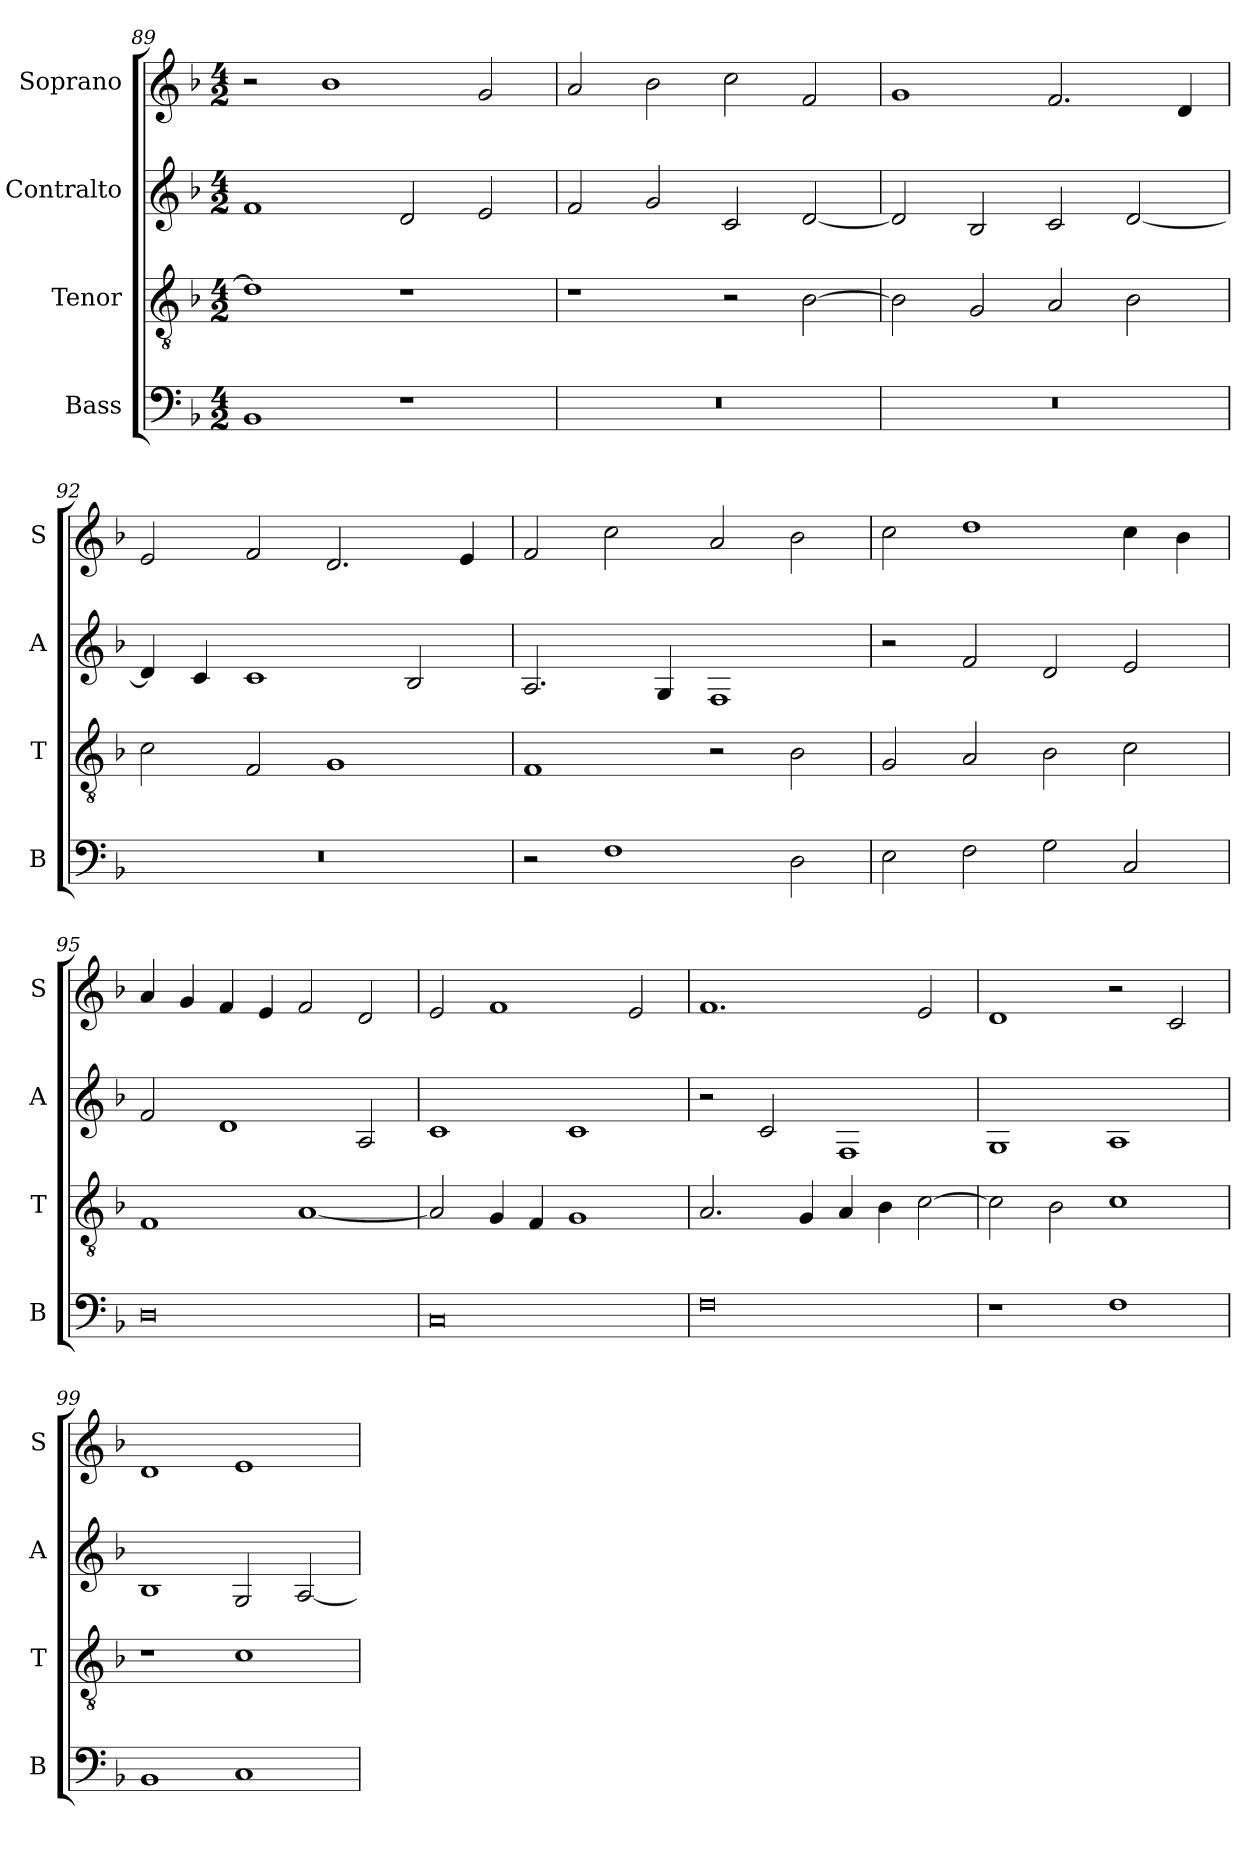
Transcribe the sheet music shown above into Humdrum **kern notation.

**kern	**kern	**kern	**kern
*part4	*part3	*part2	*part1
*staff4	*staff3	*staff2	*staff1
*I"Bass	*I"Tenor	*I"Contralto	*I"Soprano
*I'B	*I'T	*I'A	*I'S
*clefF4	*clefGv2	*clefG2	*clefG2
*k[b-]	*k[b-]	*k[b-]	*k[b-]
*F:ion	*F:ion	*F:ion	*F:ion
*M4/2	*M4/2	*M4/2	*M4/2
=89	=89	=89	=89
1BB-	1d]	1f	2r
.	.	.	1b-
1r	1r	2d	.
.	.	2e	2g
=90	=90	=90	=90
0r	1r	2f	2a
.	.	2g	2b-
.	2r	2c	2cc
.	[2B-	[2d	2f
=91	=91	=91	=91
0r	2B-]	2d]	1g
.	2G	2B-	.
.	2A	2c	2.f
.	2B-	[2d	.
.	.	.	4d
=92	=92	=92	=92
0r	2c	4d]	2e
.	.	4c	.
.	2F	1c	2f
.	1G	.	2.d
.	.	2B-	.
.	.	.	4e
=93	=93	=93	=93
2r	1F	2.A	2f
1F	.	.	2cc
.	.	4G	.
.	2r	1F	2a
2D	2B-	.	2b-
=94	=94	=94	=94
2E	2G	2r	2cc
2F	2A	2f	1dd
2G	2B-	2d	.
2C	2c	2e	4cc
.	.	.	4b-
=95	=95	=95	=95
0D	1F	2f	4a
.	.	.	4g
.	.	1d	4f
.	.	.	4e
.	[1A	.	2f
.	.	2A	2d
=96	=96	=96	=96
0C	2A]	1c	2e
.	4G	.	1f
.	4F	.	.
.	1G	1c	.
.	.	.	2e
=97	=97	=97	=97
0F	2.A	2r	1.f
.	.	2c	.
.	4G	.	.
.	4A	1F	.
.	4B-	.	.
.	[2c	.	2e
=98	=98	=98	=98
1r	2c]	1G	1d
.	2B-	.	.
1F	1c	1A	2r
.	.	.	2c
=99	=99	=99	=99
1BB-	1r	1B-	1d
1C	1c	2G	1e
.	.	[2A	.
=	=	=	=
*-	*-	*-	*-
